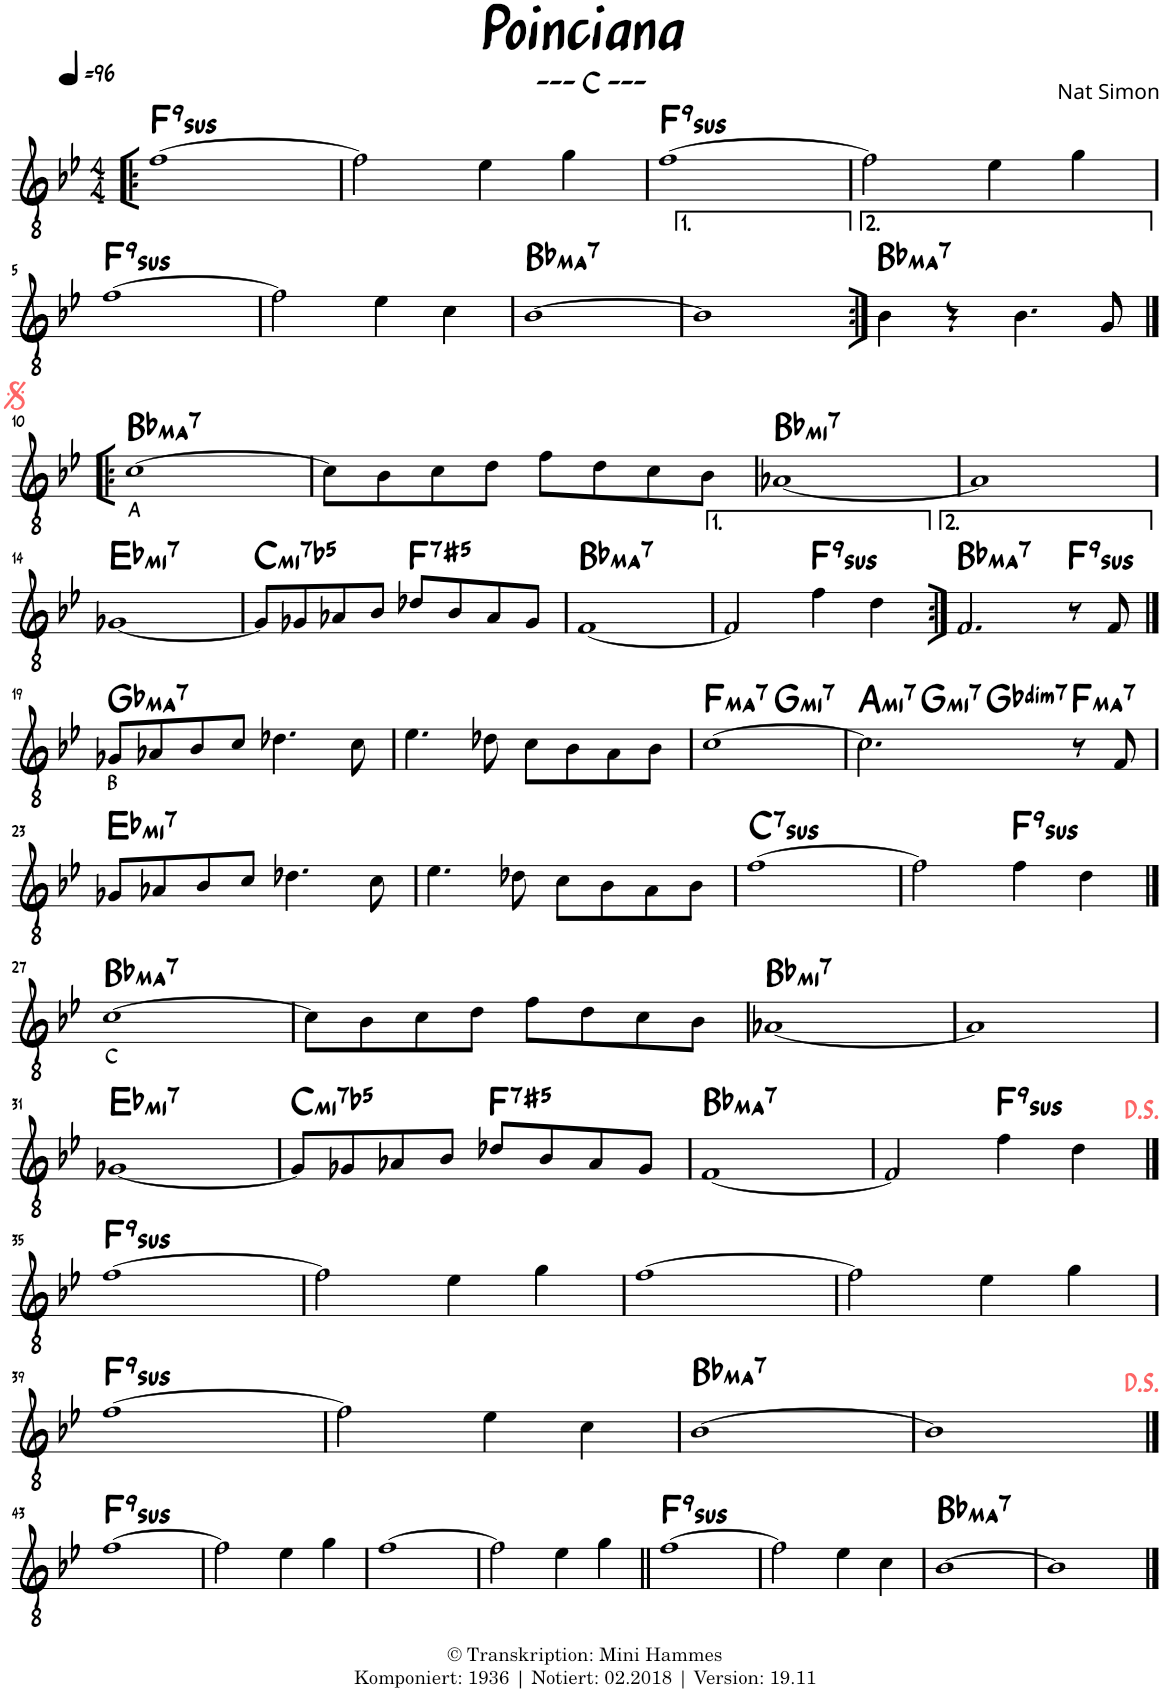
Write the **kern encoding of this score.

**kern	**harte
*part1	*part1
*staff1	*
*I"Vibraphone	*
*I'Vbp	*
*clefGv2	*
*k[b-e-]	*
*M4/4	*
*MM96	*
=1!|:	=1!|:
!LO:TX:b:color=#FFFF00FF:t=Intro	!LO:H:kt=9sus
[1f	F:sus4(7,9)
=2	=2
2f\]	.
4e-\	.
4g\	.
=3	=3
!	!LO:H:kt=9sus
[1f	F:sus4(7,9)
=4	=4
2f\]	.
4e-\	.
4g\	.
!!LO:LB:g=z
=5	=5
!	!LO:H:kt=9sus
[1f	F:sus4(7,9)
=6	=6
2f\]	.
4e-\	.
4c\	.
=7	=7
!	!LO:H:kt=Maj7
[1B-	Bb:maj7
=8	=8
1B-]	.
=9:|!	=9:|!
!	!LO:H:kt=Maj7
4B-\	Bb:maj7
4r	.
4.B-\	.
8G/	.
!!LO:LB:g=z
=10|!:	=10|!:
!LO:TX:b:t=A	!LO:H:kt=Maj7
[1c	Bb:maj7
=11	=11
8c\L]	.
8B-\	.
8c\	.
8d\J	.
8f\L	.
8d\	.
8c\	.
8B-\J	.
=12	=12
!	!LO:H:kt=m7
[1A-X	Bb:min7
=13	=13
1A-]	.
!!LO:LB:g=z
=14	=14
!	!LO:H:kt=m7
[1G-X	Eb:min7
=15	=15
!	!LO:H:kt=m7b5
8G-/L]	C:hdim7
8G-X/	.
8A-X/	.
8B-/J	.
!	!LO:H:kt=7
8d-X/L	F:aug(b7)
8B-/	.
8A-/	.
8G-/J	.
=16	=16
!	!LO:H:kt=Maj7
[1F	Bb:maj7
=17	=17
2F/]	.
!	!LO:H:kt=9sus
4f\	F:sus4(7,9)
4d\	.
=18:|!	=18:|!
!	!LO:H:kt=Maj7
2.F/	Bb:maj7
!	!LO:H:kt=9sus
8r	F:sus4(7,9)
8F/	.
!!LO:LB:g=z
==19	==19
!LO:TX:b:t=B	!LO:H:kt=Maj7
8G-X/L	Gb:maj7
8A-X/	.
8B-/	.
8c/J	.
4.d-X\	.
8c\	.
=20	=20
4.e-\	.
8d-X\	.
8c\L	.
8B-\	.
8A\	.
8B-\J	.
=21	=21
!	!LO:H:kt=Maj7
*^	*
[1c	2ryy	F:maj7
!	!	!LO:H:kt=m7
.	2ryy	G:min7
=22	=22	=22
!	!	!LO:H:kt=m7
*	*^	*
2.c\]	4ryy	2ryy	A:min7
!	!	!	!LO:H:kt=m7
.	2.ryy	.	G:min7
!	!	!	!LO:H:kt=dim7
.	.	2ryy	Gb:dim7
!	!	!	!LO:H:kt=Maj7
8r	.	.	F:maj7
8F/	.	.	.
!!LO:LB:g=z	!!	!!
=23	=23	=23	=23
!	!	!	!LO:H:kt=m7
*v	*v	*v	*
8G-X/L	Eb:min7
8A-X/	.
8B-/	.
8c/J	.
4.d-X\	.
8c\	.
=24	=24
4.e-\	.
8d-X\	.
8c\L	.
8B-\	.
8A\	.
8B-\J	.
=25	=25
!	!LO:H:kt=7sus
[1f	C:sus4(7)
=26	=26
2f\]	.
!	!LO:H:kt=9sus
4f\	F:sus4(7,9)
4d\	.
!!LO:LB:g=z
==27	==27
!LO:TX:b:t=C	!LO:H:kt=Maj7
[1c	Bb:maj7
=28	=28
8c\L]	.
8B-\	.
8c\	.
8d\J	.
8f\L	.
8d\	.
8c\	.
8B-\J	.
=29	=29
!	!LO:H:kt=m7
[1A-X	Bb:min7
=30	=30
1A-]	.
!!LO:LB:g=z
=31	=31
!	!LO:H:kt=m7
[1G-X	Eb:min7
=32	=32
!	!LO:H:kt=m7b5
8G-/L]	C:hdim7
8G-X/	.
8A-X/	.
8B-/J	.
!	!LO:H:kt=7
8d-X/L	F:aug(b7)
8B-/	.
8A-/	.
8G-/J	.
=33	=33
!	!LO:H:kt=Maj7
[1F	Bb:maj7
=34	=34
2F/]	.
!	!LO:H:kt=9sus
4f\	F:sus4(7,9)
4d\	.
!!LO:LB:g=z
==35	==35
!LO:TX:b:color=#FFFF00FF:t=Interlude	!LO:H:kt=9sus
[1f	F:sus4(7,9)
=36	=36
2f\]	.
4e-\	.
4g\	.
=37	=37
[1f	.
=38	=38
2f\]	.
4e-\	.
4g\	.
!!LO:LB:g=z
=39	=39
!	!LO:H:kt=9sus
[1f	F:sus4(7,9)
=40	=40
2f\]	.
4e-\	.
4c\	.
=41	=41
!	!LO:H:kt=Maj7
[1B-	Bb:maj7
=42	=42
1B-]	.
!!LO:LB:g=z
==43	==43
!	!LO:H:kt=9sus
[1f	F:sus4(7,9)
=44	=44
2f\]	.
4e-\	.
4g\	.
=45	=45
[1f	.
=46	=46
2f\]	.
4e-\	.
4g\	.
=47||	=47||
!	!LO:H:kt=9sus
[1f	F:sus4(7,9)
=48	=48
2f\]	.
4e-\	.
4c\	.
=49	=49
!	!LO:H:kt=Maj7
[1B-	Bb:maj7
=50	=50
1B-]	.
==	==
*-	*-
